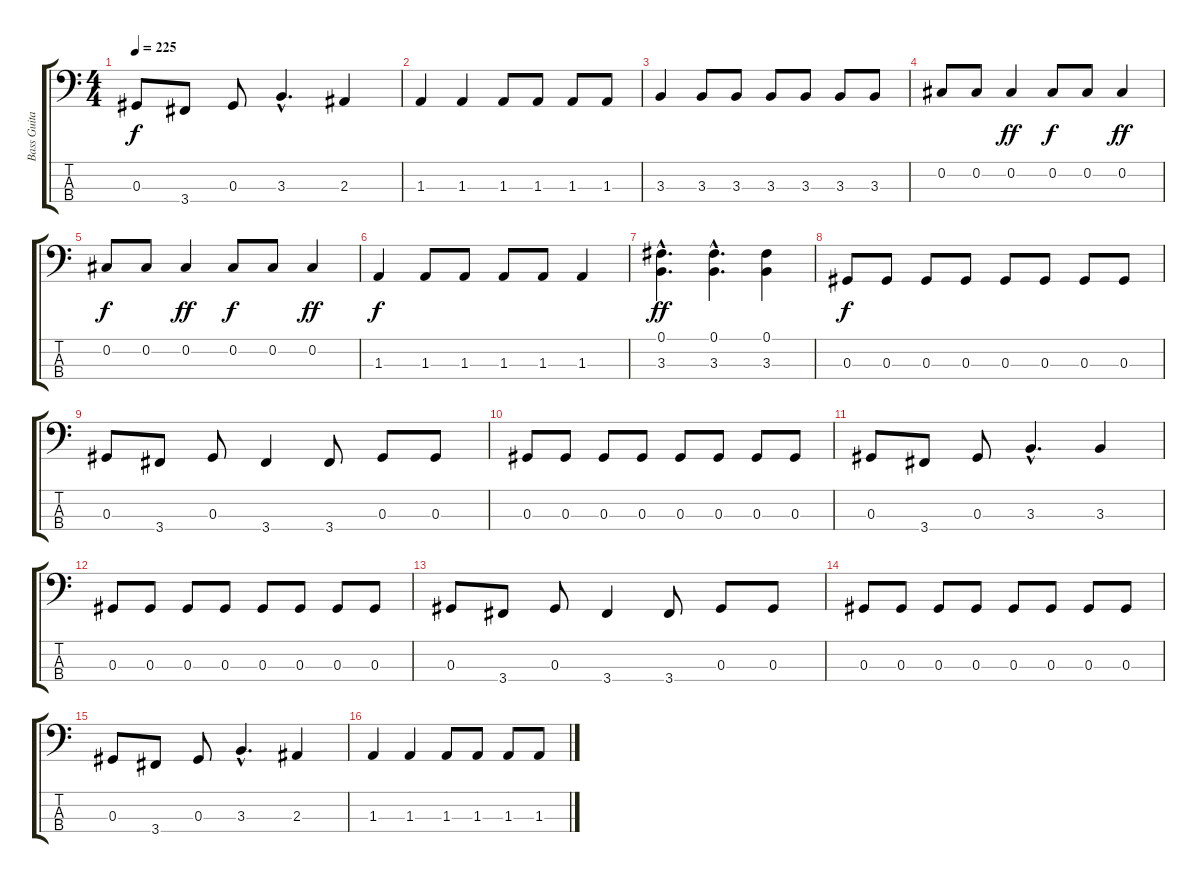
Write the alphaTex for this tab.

\track ("Bass Guitar" "Bass Guita") {instrument electricbasspick}
\staff {score tabs}
\tuning (Gb2 Db2 Ab1 Eb1) {hide}
\ts (4 4)
\tempo 225
\clef f4
\ks c
0.3.8{dy f} 3.4.8 0.3.8 3.3{hac}.4{d} 2.3.4 |
1.3.4 1.3.4 1.3.8 1.3.8 1.3.8 1.3.8 |
3.3.4 3.3.8 3.3.8 3.3.8 3.3.8 3.3.8 3.3.8 |
0.2.8 0.2.8 0.2.4{dy ff} 0.2.8{dy f} 0.2.8 0.2.4{dy ff} |
0.2.8{dy f} 0.2.8 0.2.4{dy ff} 0.2.8{dy f} 0.2.8 0.2.4{dy ff} |
1.3.4{dy f} 1.3.8 1.3.8 1.3.8 1.3.8 1.3.4 |
(0.1{hac} 3.3{hac}).4{d dy ff} (0.1{hac} 3.3{hac}).4{d} (0.1 3.3).4 |
0.3.8{dy f} 0.3.8 0.3.8 0.3.8 0.3.8 0.3.8 0.3.8 0.3.8 |
0.3.8 3.4.8 0.3.8 3.4.4 3.4.8 0.3.8 0.3.8 |
0.3.8 0.3.8 0.3.8 0.3.8 0.3.8 0.3.8 0.3.8 0.3.8 |
0.3.8 3.4.8 0.3.8 3.3{hac}.4{d} 3.3.4 |
0.3.8 0.3.8 0.3.8 0.3.8 0.3.8 0.3.8 0.3.8 0.3.8 |
0.3.8 3.4.8 0.3.8 3.4.4 3.4.8 0.3.8 0.3.8 |
0.3.8 0.3.8 0.3.8 0.3.8 0.3.8 0.3.8 0.3.8 0.3.8 |
0.3.8 3.4.8 0.3.8 3.3{hac}.4{d} 2.3.4 |
1.3.4 1.3.4 1.3.8 1.3.8 1.3.8 1.3.8
